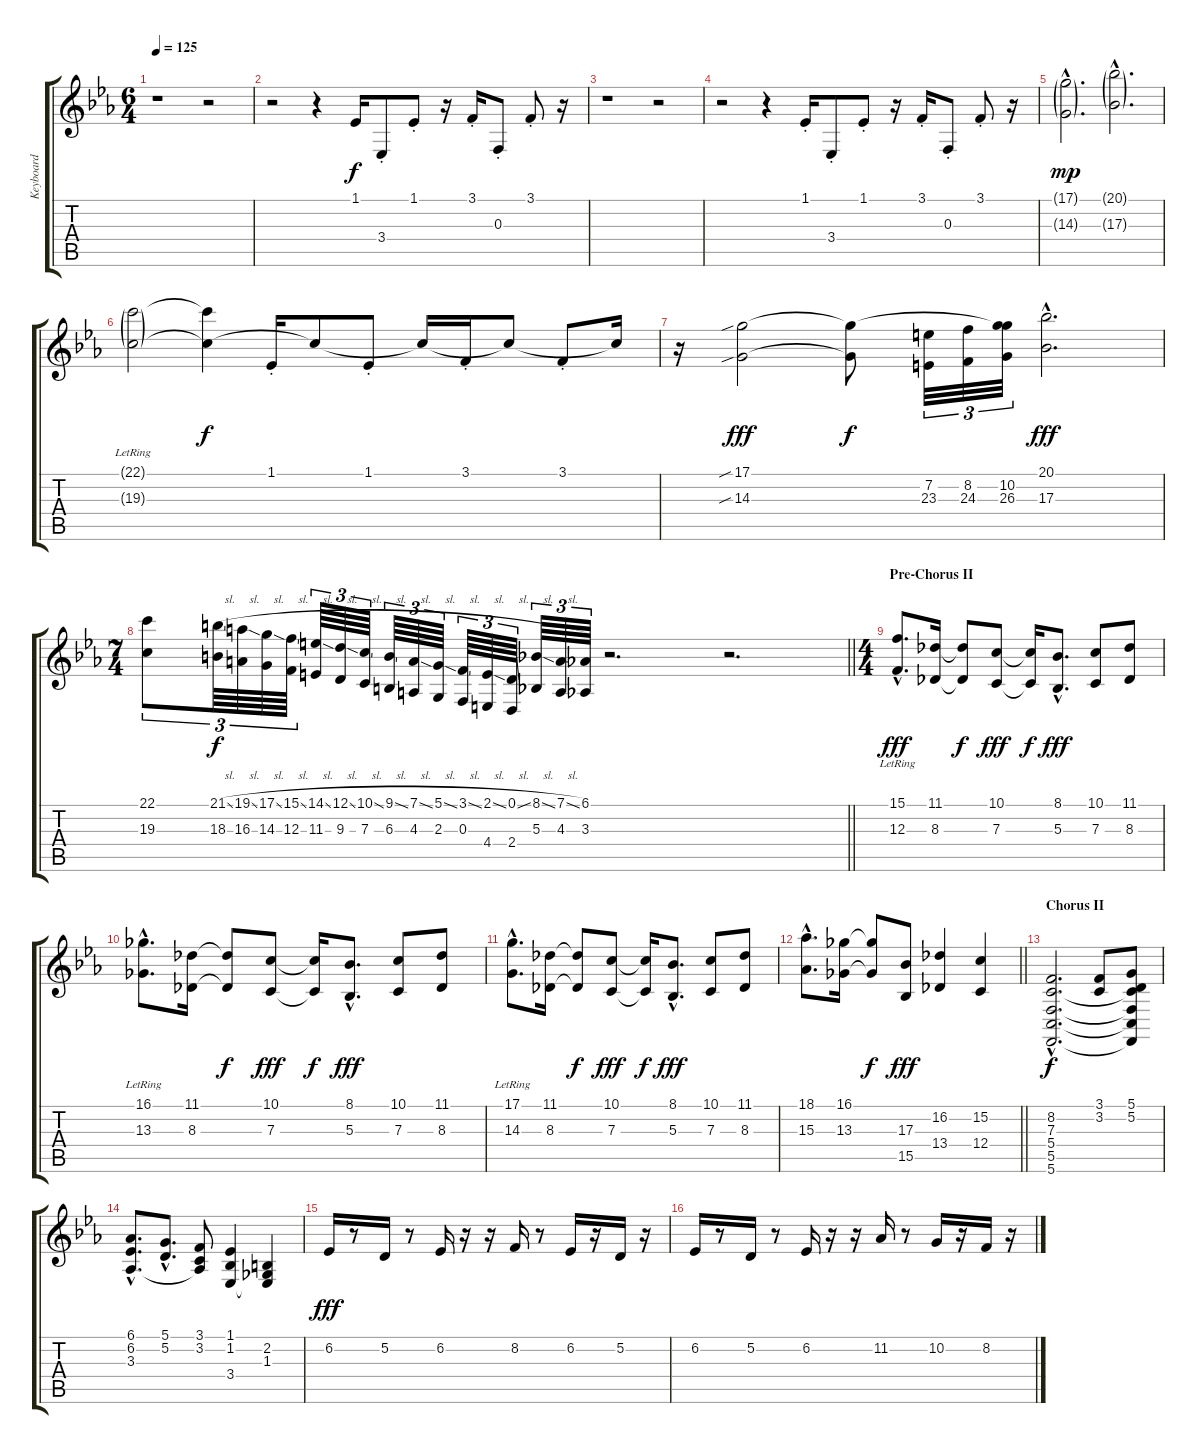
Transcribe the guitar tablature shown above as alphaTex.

\track ("Keyboard" "Keyboard") {instrument stringensemble1}
\staff {score tabs}
\tuning (D4 A3 F3 C3 G2 C2) {hide}
\ts (6 4)
\tempo 125
\clef g2
\ks cminor
r.1{dy f} r.2 |
r.2{volume 13 instrument percussiveorgan} r.4 1.1.16 3.4{st}.8 1.1{st}.8 r.16 3.1{st}.16 0.3{st}.8 3.1{st}.8 r.16 |
r.1 r.2 |
r.2{volume 13 instrument percussiveorgan} r.4 1.1{st}.16 3.4{st}.8 1.1{st}.8 r.16 3.1{st}.16 0.3{st}.8 3.1{st}.8 r.16 |
(17.1{g hac} 14.3{g hac}).2{d dy mp volume 16} (20.1{g hac} 17.3{g hac}).2{d} |
(22.1{g lr} 19.3{g lr}).2 (22.1{t} 19.3{t}).4{dy f} 1.1{st}.16 19.3{t}.8 1.1{st}.8 19.3{t}.16 3.1{st}.16 19.3{t}.8 3.1{st}.8 19.3{t}.16 |
r.16 (17.1{sib} 14.3{sib}).2{dy fff volume 11 instrument percussiveorgan} (17.1{t} 14.3{t}).8{dy f} (7.2 23.3).32{tu (3 2)} (8.2 24.3).32{tu (3 2)} (17.1{t} 10.2 26.3).32{tu (3 2)} (20.1{hac} 17.3{hac}).2{d dy fff} |
\ts (7 4)
\barLineRight lightlight
(22.1 19.3).8{tu (3 2)} (21.1{sl} 18.3).64{tu (3 2) dy f} (19.1{sl} 16.3).64{tu (3 2)} (17.1{sl} 14.3).64{tu (3 2)} (15.1{sl} 12.3).64{tu (3 2)} (14.1{sl} 11.3).64{tu (3 2)} (12.1{sl} 9.3).64{tu (3 2)} (10.1{sl} 7.3).64{tu (3 2)} (9.1{sl} 6.3).64{tu (3 2)} (7.1{sl} 4.3).64{tu (3 2)} (5.1{sl} 2.3).64{tu (3 2)} (3.1{sl} 0.3).64{tu (3 2)} (2.1{sl} 4.4).64{tu (3 2)} (0.1{sl} 2.4).64{tu (3 2)} (8.1{sl} 5.3).64{tu (3 2)} (7.1{sl} 4.3).64{tu (3 2)} (6.1 3.3).64{tu (3 2)} r.2{d} r.2{d} |
\ts (4 4)
\section ("" "Pre-Chorus II")
(15.1{hac lr} 12.3{hac}).8{d dy fff volume 16 instrument acousticgrandpiano} (11.1 8.3).16 (11.1{t} 8.3{t}).8{dy f} (10.1 7.3).8{dy fff} (10.1{t} 7.3{t}).16{dy f} (8.1{hac} 5.3{hac}).8{d dy fff} (10.1 7.3).8 (11.1 8.3).8 |
(16.1{hac lr} 13.3{hac}).8{d} (11.1 8.3).16 (11.1{t} 8.3{t}).8{dy f} (10.1 7.3).8{dy fff} (10.1{t} 7.3{t}).16{dy f} (8.1{hac} 5.3{hac}).8{d dy fff} (10.1 7.3).8 (11.1 8.3).8 |
(17.1{hac lr} 14.3{hac}).8{d} (11.1 8.3).16 (11.1{t} 8.3{t}).8{dy f} (10.1 7.3).8{dy fff} (10.1{t} 7.3{t}).16{dy f} (8.1{hac} 5.3{hac}).8{d dy fff} (10.1 7.3).8 (11.1 8.3).8 |
\barLineRight lightlight
(18.1{hac} 15.3{hac}).8{d} (16.1 13.3).16 (16.1{t} 13.3{t}).8{dy f} (17.3 15.5).8{dy fff} (16.2 13.4).4 (15.2 12.4).4 |
\section ("" "Chorus II")
(8.2{hac} 7.3{hac} 5.4{hac} 5.5{hac} 5.6{hac}).2{d dy f volume 16 instrument acousticgrandpiano} (3.1 3.2).8 (5.1 5.2 7.3{t} 5.4{t} 5.5{t} 5.6{t}).8 |
(6.1{hac} 6.2{hac} 3.3{hac}).8{d} (5.1{hac} 5.2{hac}).8{d} (3.1 3.2 3.3{t}).8 (1.1 1.2 3.4).4 (2.2 1.3 3.4{t}).4 |
6.2.16{dy fff instrument stringensemble1} r.8 5.2.16 r.8 6.2.16 r.16 r.16 8.2.16 r.8 6.2.16 r.16 5.2.16 r.16 |
6.2.16 r.8 5.2.16 r.8 6.2.16 r.16 r.16 11.2.16 r.8 10.2.16 r.16 8.2.16 r.16
